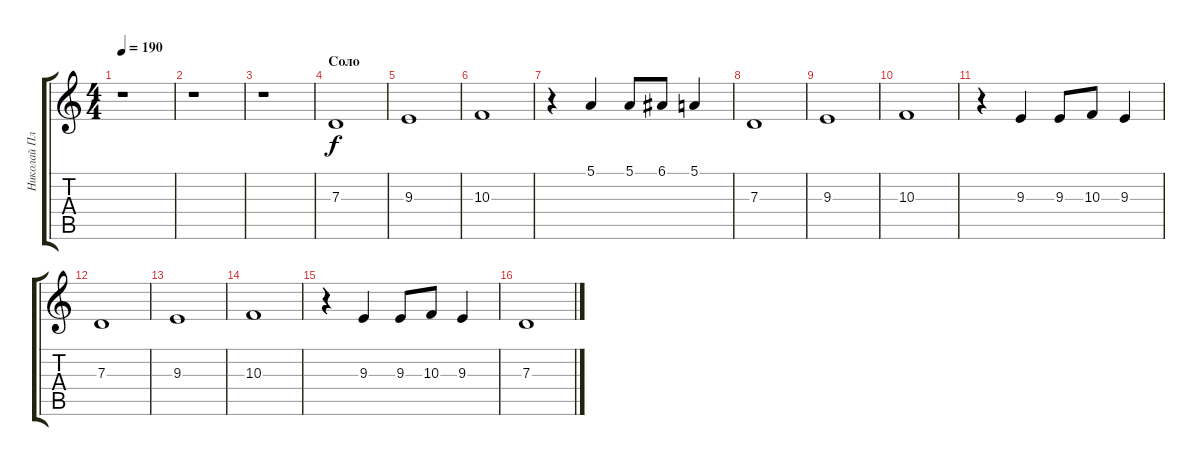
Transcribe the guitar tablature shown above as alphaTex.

\track ("Николай Плявин" "Николай Пл") {instrument acousticgrandpiano}
\staff {score tabs}
\tuning (E4 B3 G3 D3 A2 E2) {hide}
\ts (4 4)
\tempo 190
\clef g2
\ks c
r.1{dy f} |
r.1 |
r.1 |
\section ("" "Соло")
7.3.1 |
9.3.1 |
10.3.1 |
r.4 5.1.4 5.1.8 6.1.8 5.1.4 |
7.3.1 |
9.3.1 |
10.3.1 |
r.4 9.3.4 9.3.8 10.3.8 9.3.4 |
7.3.1 |
9.3.1 |
10.3.1 |
r.4 9.3.4 9.3.8 10.3.8 9.3.4 |
7.3.1
